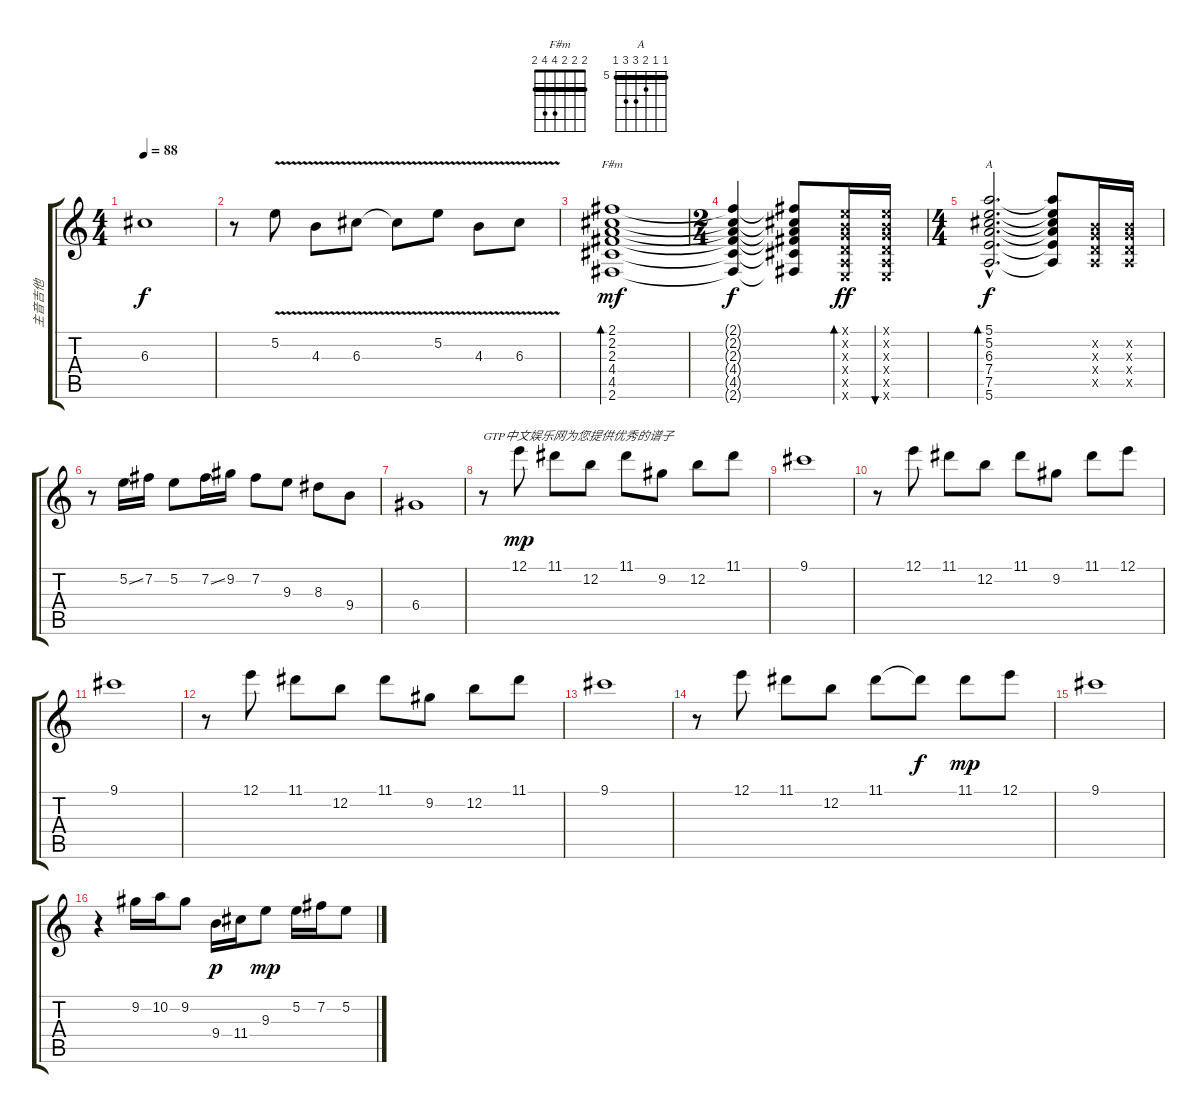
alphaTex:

\track ("主音吉他" "主音吉他") {instrument acousticguitarsteel}
\staff {score tabs}
\tuning (E4 B3 G3 D3 A2 E2) {hide}
\chord ("F#m" 2 2 2 4 4 2) {barre 2}
\chord ("A" 5 5 6 7 7 5) {firstfret 5 barre 5}
\ts (4 4)
\tempo 88
\clef g2
\ks c
6.3{t}.1{dy f} |
r.8 5.2{v}.8 4.3{v}.8 6.3{v}.8 6.3{t}.8 5.2{v}.8 4.3{v}.8 6.3{v}.8 |
(2.1 2.2 2.3 4.4 4.5 2.6).1{bd 60 ch "F#m" dy mf} |
\ts (2 4)
(2.1{t} 2.2{t} 2.3{t} 4.4{t} 4.5{t} 2.6{t}).4{dy f} (2.1{t} 2.2{t} 2.3{t} 4.4{t} 4.5{t} 2.6{t}).8 (0.1{x} 0.2{x} 0.3{x} 0.4{x} 0.5{x} 0.6{x}).16{bd 30 dy ff} (0.1{x} 0.2{x} 0.3{x} 0.4{x} 0.5{x} 0.6{x}).16{bu 30} |
\ts (4 4)
(5.1{hac} 5.2{hac} 6.3{hac} 7.4{hac} 7.5{hac} 5.6{hac}).2{d bd 60 ch "A" dy f} (5.1{t} 5.2{t} 6.3{t} 7.4{t} 7.5{t} 5.6{t}).8 (0.2{x} 0.3{x} 0.4{x} 0.5{x}).16 (0.2{x} 0.3{x} 0.4{x} 0.5{x}).16 |
r.8 5.2{ss}.16 7.2.16 5.2.8 7.2{ss}.16 9.2.16 7.2.8 9.3.8 8.3.8 9.4.8 |
6.4.1 |
r.8{txt "GTP中文娱乐网为您提供优秀的谱子" instrument overdrivenguitar} 12.1.8{dy mp} 11.1.8 12.2.8 11.1.8 9.2.8 12.2.8 11.1.8 |
9.1.1 |
r.8 12.1.8 11.1.8 12.2.8 11.1.8 9.2.8 11.1.8 12.1.8 |
9.1.1 |
r.8 12.1.8 11.1.8 12.2.8 11.1.8 9.2.8 12.2.8 11.1.8 |
9.1.1 |
r.8 12.1.8 11.1.8 12.2.8 11.1.8 11.1{t}.8{dy f} 11.1.8{dy mp} 12.1.8 |
9.1.1 |
r.4 9.2.16 10.2.16 9.2.8 9.4.16{dy p} 11.4.16 9.3.8{dy mp} 5.2.16 7.2.16 5.2.8
